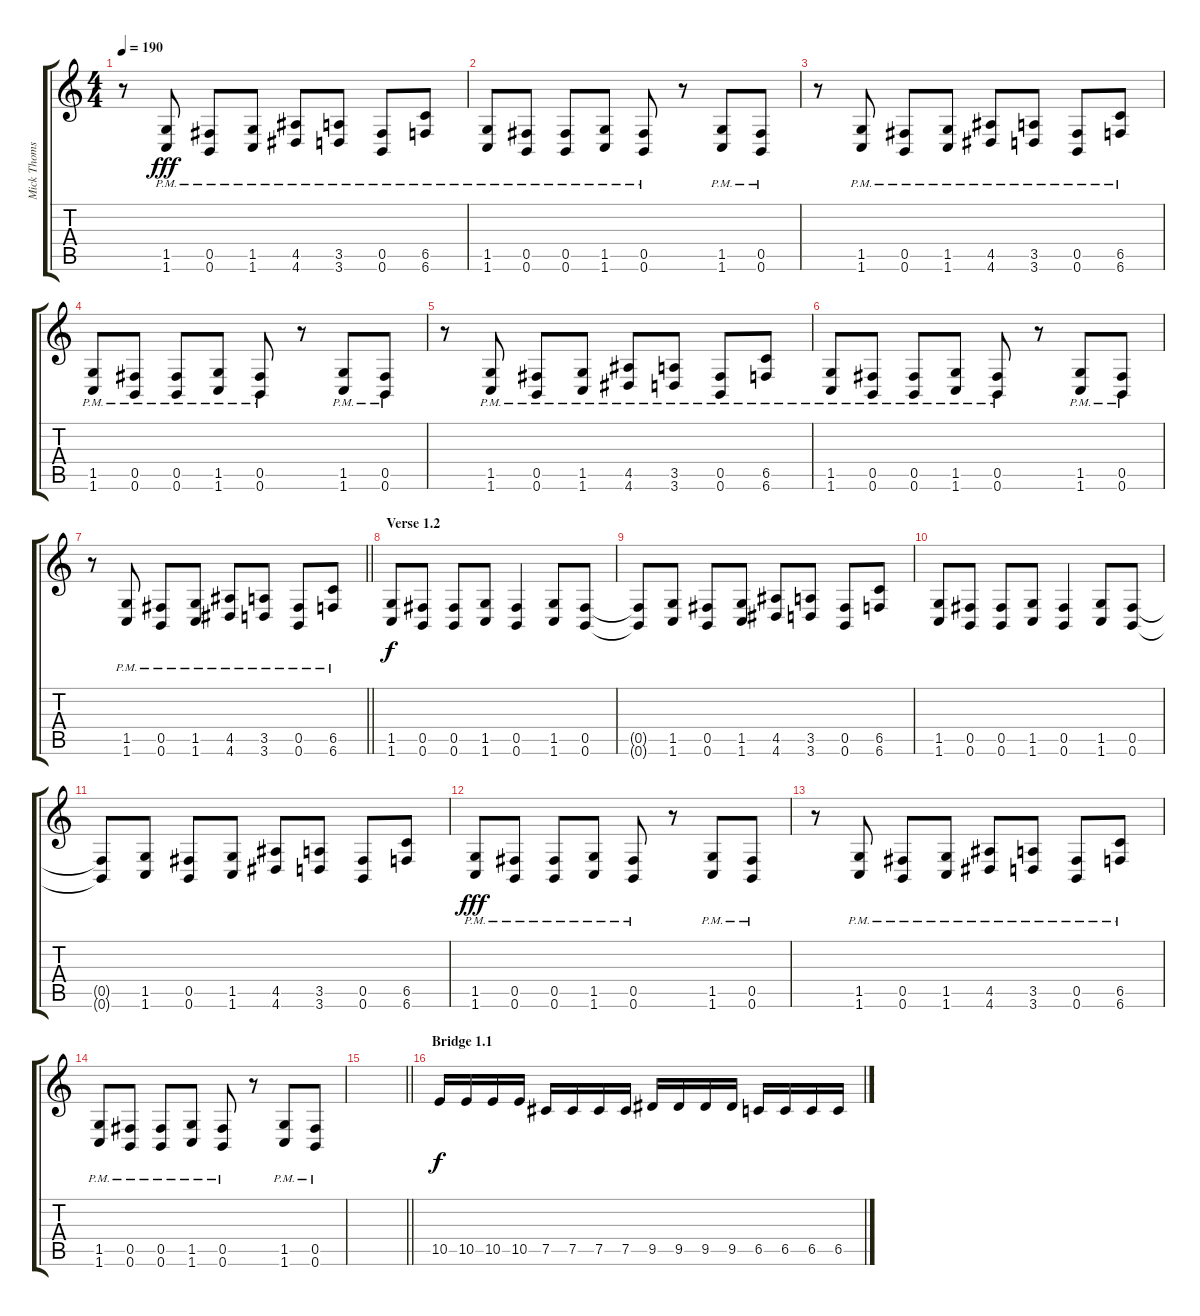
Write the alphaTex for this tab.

\track ("Mick Thomson" "Mick Thoms") {instrument distortionguitar}
\staff {score tabs}
\tuning (Db4 Ab3 E3 B2 Gb2 B1) {hide}
\ts (4 4)
\tempo 190
\clef g2
\ks c
r.8{dy fff} (1.5{pm} 1.6{pm}).8 (0.5{pm} 0.6{pm}).8 (1.5{pm} 1.6{pm}).8 (4.5{pm} 4.6{pm}).8 (3.5{pm} 3.6{pm}).8 (0.5{pm} 0.6{pm}).8 (6.5{pm} 6.6{pm}).8 |
(1.5{pm} 1.6{pm}).8 (0.5{pm} 0.6{pm}).8 (0.5{pm} 0.6{pm}).8 (1.5{pm} 1.6{pm}).8 (0.5{pm} 0.6{pm}).8 r.8 (1.5{pm} 1.6{pm}).8 (0.5{pm} 0.6{pm}).8 |
r.8 (1.5{pm} 1.6{pm}).8 (0.5{pm} 0.6{pm}).8 (1.5{pm} 1.6{pm}).8 (4.5{pm} 4.6{pm}).8 (3.5{pm} 3.6{pm}).8 (0.5{pm} 0.6{pm}).8 (6.5{pm} 6.6{pm}).8 |
(1.5{pm} 1.6{pm}).8 (0.5{pm} 0.6{pm}).8 (0.5{pm} 0.6{pm}).8 (1.5{pm} 1.6{pm}).8 (0.5{pm} 0.6{pm}).8 r.8 (1.5{pm} 1.6{pm}).8 (0.5{pm} 0.6{pm}).8 |
r.8 (1.5{pm} 1.6{pm}).8 (0.5{pm} 0.6{pm}).8 (1.5{pm} 1.6{pm}).8 (4.5{pm} 4.6{pm}).8 (3.5{pm} 3.6{pm}).8 (0.5{pm} 0.6{pm}).8 (6.5{pm} 6.6{pm}).8 |
(1.5{pm} 1.6{pm}).8 (0.5{pm} 0.6{pm}).8 (0.5{pm} 0.6{pm}).8 (1.5{pm} 1.6{pm}).8 (0.5{pm} 0.6{pm}).8 r.8 (1.5{pm} 1.6{pm}).8 (0.5{pm} 0.6{pm}).8 |
\barLineRight lightlight
r.8 (1.5{pm} 1.6{pm}).8 (0.5{pm} 0.6{pm}).8 (1.5{pm} 1.6{pm}).8 (4.5{pm} 4.6{pm}).8 (3.5{pm} 3.6{pm}).8 (0.5{pm} 0.6{pm}).8 (6.5{pm} 6.6{pm}).8 |
\section ("" "Verse 1.2")
(1.5 1.6).8{dy f} (0.5 0.6).8 (0.5 0.6).8 (1.5 1.6).8 (0.5 0.6).4 (1.5 1.6).8 (0.5 0.6).8 |
(0.5{t} 0.6{t}).8 (1.5 1.6).8 (0.5 0.6).8 (1.5 1.6).8 (4.5 4.6).8 (3.5 3.6).8 (0.5 0.6).8 (6.5 6.6).8 |
(1.5 1.6).8 (0.5 0.6).8 (0.5 0.6).8 (1.5 1.6).8 (0.5 0.6).4 (1.5 1.6).8 (0.5 0.6).8 |
(0.5{t} 0.6{t}).8 (1.5 1.6).8 (0.5 0.6).8 (1.5 1.6).8 (4.5 4.6).8 (3.5 3.6).8 (0.5 0.6).8 (6.5 6.6).8 |
(1.5{pm} 1.6{pm}).8{dy fff} (0.5{pm} 0.6{pm}).8 (0.5{pm} 0.6{pm}).8 (1.5{pm} 1.6{pm}).8 (0.5{pm} 0.6{pm}).8 r.8 (1.5{pm} 1.6{pm}).8 (0.5{pm} 0.6{pm}).8 |
r.8 (1.5{pm} 1.6{pm}).8 (0.5{pm} 0.6{pm}).8 (1.5{pm} 1.6{pm}).8 (4.5{pm} 4.6{pm}).8 (3.5{pm} 3.6{pm}).8 (0.5{pm} 0.6{pm}).8 (6.5{pm} 6.6{pm}).8 |
(1.5{pm} 1.6{pm}).8 (0.5{pm} 0.6{pm}).8 (0.5{pm} 0.6{pm}).8 (1.5{pm} 1.6{pm}).8 (0.5{pm} 0.6{pm}).8 r.8 (1.5{pm} 1.6{pm}).8 (0.5{pm} 0.6{pm}).8 |
\barLineRight lightlight
|
\section ("" "Bridge 1.1")
10.5.16{dy f} 10.5.16 10.5.16 10.5.16 7.5.16 7.5.16 7.5.16 7.5.16 9.5.16 9.5.16 9.5.16 9.5.16 6.5.16 6.5.16 6.5.16 6.5.16
